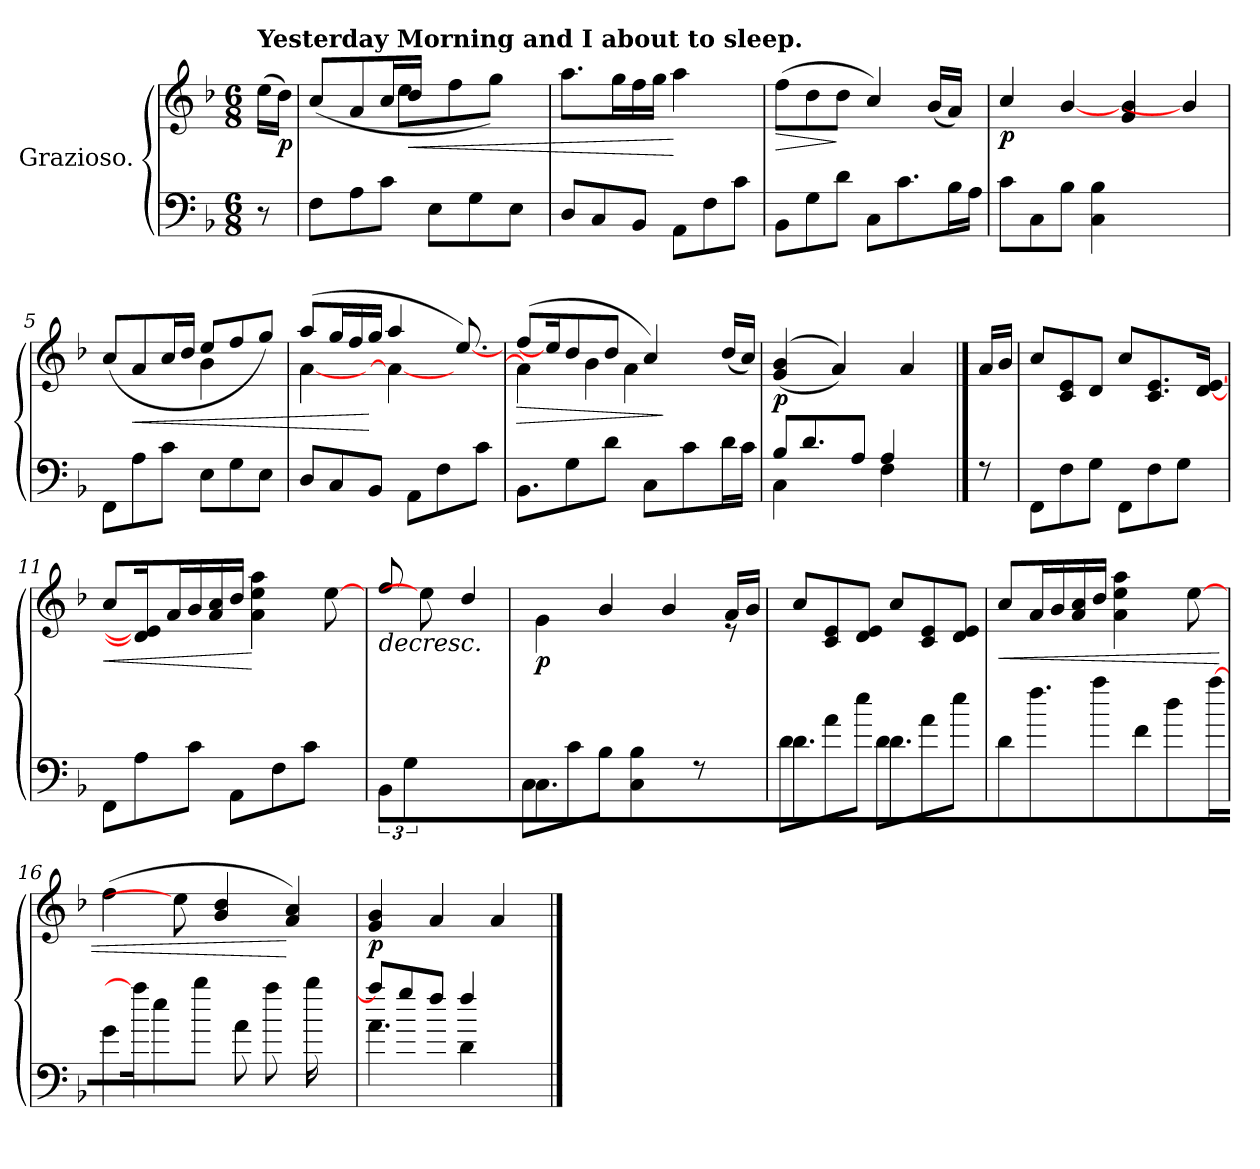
**kern	**kern	**dynam
*part1	*part1	*part1
*staff2	*staff1	*staff1/2
*I"Grazioso.	*	*
*clefF4	*clefG3	*
*k[b-]	*k[b-]	*
*M6/8	*M6/8	*
=	=	=
!	!LO:TX:a:B:t=Yesterday Morning and I about to sleep.	!
8r	(>16cc\KL	.
!	!	!LO:DY:b
.	16b-\Jk)	p
=1	=1	=1
*	*^	*
8F\L	(>8a/L	16ryy	.
*	*v	*v	*
8A\	8f/	.
8c\J	16a/K	.
*	*^	*
!	!	!	!LO:HP:b
.	16b-/Jk	8cc\L	<
8E\L	16ryy	.	.
.	4ryy	8dd\	.
8G\	.	.	.
.	.	8ee\J)	.
8E\J	.	.	.
.	16ryy	16ryy	.
*	*v	*v	*
=2	=2	=2
8D/L	8.ff\L	.
8C/	.	.
.	16ee\L	.
8BB-/J	16dd\	.
.	16ee\JJ	.
8AA\L	4ff\	[
8F\	.	.
8c\J	8ryy	.
=3	=3	=3
!	!	!LO:HP:b
8BB-\L	(>8dd\L	>
8G\	8b-\	.
8d\J	8b-\J	]
8C\L	4a/)	.
8.c\	.	.
.	(<16g/LL	.
16B-\L	16f/JJ)	.
16A\JJ	16ryy	.
=4	=4	=4
!	!	!LO:DY:b
8c\L	4a/	p
8C\	.	.
8B-\J	[>4g/	.
4C\ 4B-\	.	.
.	4e/ 4g/	.
4.ryy	.	.
.	4g/]	.
!!LO:LB:g=z
=5	=5	=5
*	*^	*
8FF\L	(>8a/L	4.ryy	.
!	!	!	!LO:HP:b
8A\	8f/	.	<
8c\J	16a/L	.	.
.	16b-/JJ	.	.
8E\L	8cc/L	4g\	.
8G\	8dd/	.	.
8E\J	8ee/J)	8ryy	.
=6	=6	=6	=6
8D/L	(>8ff/L	[<4f\	.
8C/	16ee/L	.	.
.	16dd/	.	.
8BB-/J	16ee/JJ	16ryy	[
.	4ff/	4f\_	.
8AA\L	.	.	.
8F\	.	.	.
.	[8.cc/)	8.ryy	.
8c\J	.	.	.
=7	=7	=7	=7
!	!	!	!LO:HP:b
*	*	*^	*
8.BB-\L	(>8dd/L	4f\]	4.ryy	>
.	16cc/]	.	.	.
8G\	8b-/	.	.	.
.	.	4g\	.	.
8d\J	8b-/J	.	.	.
.	.	.	4f\	.
8C\L	4a/)	.	.	.
.	.	4ryy	.	]
8c\	.	.	.	.
.	.	.	8.ryy	.
16d\L	(<16b-/LL	.	.	.
16c\JJ	16a/JJ)	16ryy	.	.
*	*	*v	*v	*
=8	=8	=8	=8
*^	*	*	*
!	!	!	!	!LO:DY:b
*	*	*v	*v	*
8B-/L	4C\	(<(>4e/ 4g/	p
8.d/	.	.	.
.	8.ryy	4f/))	.
8A/J	.	.	.
4A/	4F\	.	.
.	.	4f/	.
16ryy	16ryy	.	.
*v	*v	*	*
!!LO:LB:g=z
==9	==9	==9
8rE	16f/LL	.
.	16g/JJ	.
=10	=10	=10
8FF\L	8a/L	.
8F\	8A/ 8c/	.
8G\J	8B-/J	.
8FF\L	8a/L	.
8F\	8.A/ 8.c/	.
8G\J	.	.
.	[16B-/ [16c/J	.
=11	=11	=11
!	!	!LO:HP:b
8FF\L	8a/L	<
8A\	16B-/] 16c/]J	.
.	16f/L	.
8c\J	16g/	.
.	16f/ 16a/	.
8AA\L	16b-/JJ	.
.	4f\ 4cc\ 4ff\	[
8F\	.	.
8c\J	.	.
.	[8cc\	.
16ryy	.	.
=12	=12	=12
!	!	!LO:HP:b
12BB-\L	8dd/L	>
12G\	.	.
.	8cc\]	.
3ryy	.	.
.	4b-/	.
=13	=13	=13
*^	*^	*
!	!	!	!	!LO:DY:b
4.C/	8C\L	4e\	2.ryy	p
.	8c\	.	.	.
.	8B-\J	4g/	.	.
8ryy	4C\ 4B-\	.	.	.
4.ryy	.	4g/	.	.
.	8rE	.	.	.
.	8ryy	16f/LL	8rc	.
.	.	16g/JJ	.	.
*	*	*v	*v	*
!!LO:LB:g=z
=14	=14	=14	=14
4.d/	8d\L	8a/L	.
.	8a\	8A/ 8c/	.
.	8ee\J	8B-/ 8c/J	.
4.d/	8d\L	8a/L	.
.	8a\	8A/ 8c/	.
.	8ee\J	8B-/ 8c/J	.
=15	=15	=15	=15
!	!	!	!LO:HP:b
*v	*v	*	*
8d\L	8a/L	<
8.ff\	16f/L	.
.	16g/	.
.	16f/ 16a/	.
8aa\J	16b-/JJ	.
.	4f\ 4cc\ 4ff\	]
8f\L	.	.
8dd\	.	.
.	[8cc\	.
[16aa\J	.	.
=16	=16	=16
8g\L	(<4dd\	.
16aa\J]	.	.
8ee\	.	.
.	8cc\]	.
8bb-\J	.	.
.	4g/ 4b-/	.
8a\L	.	.
8aa\	.	.
.	4f/ 4a/)	[
16bb-\L	.	.
8ryy	.	.
=17	=17	=17
*^	*	*
!	!	!	!LO:DY:b
8aa/L]	4.a\	4e/ 4g/	p
8gg/	.	.	.
8ff/J	.	4f/	.
4ff/	4d\	.	.
.	.	4f/	.
8ryy	8ryy	.	.
*v	*v	*	*
==	==	==
*-	*-	*-
